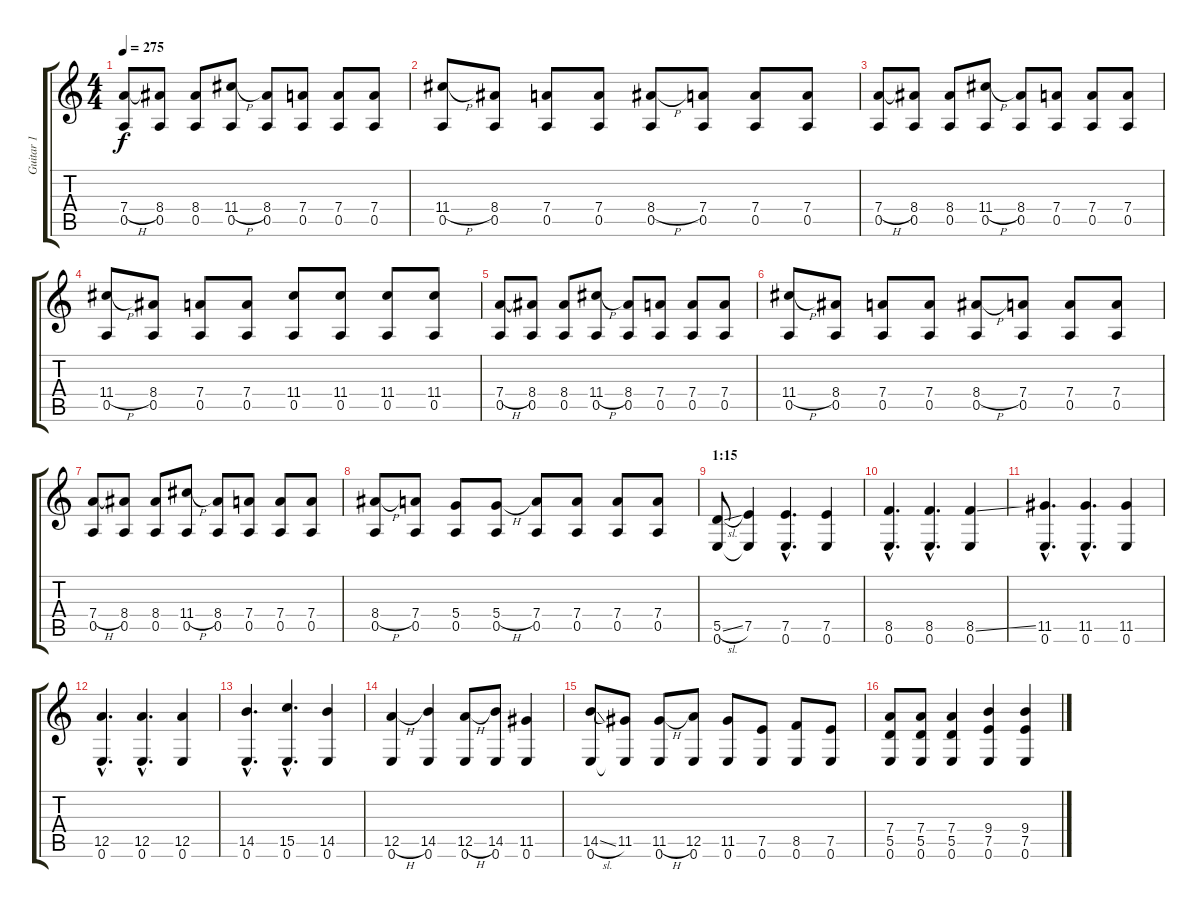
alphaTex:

\track ("Guitar 1" "Guitar 1") {instrument distortionguitar}
\staff {score tabs}
\tuning (E4 B3 G3 D3 A2 E2) {hide}
\ts (4 4)
\tempo 275
\clef g2
\ks c
(7.4{h} 0.5).8{dy f} (8.4 0.5).8 (8.4 0.5).8 (11.4{h} 0.5).8 (8.4 0.5).8 (7.4 0.5).8 (7.4 0.5).8 (7.4 0.5).8 |
(11.4{h} 0.5).8 (8.4 0.5).8 (7.4 0.5).8 (7.4 0.5).8 (8.4{h} 0.5).8 (7.4 0.5).8 (7.4 0.5).8 (7.4 0.5).8 |
(7.4{h} 0.5).8 (8.4 0.5).8 (8.4 0.5).8 (11.4{h} 0.5).8 (8.4 0.5).8 (7.4 0.5).8 (7.4 0.5).8 (7.4 0.5).8 |
(11.4{h} 0.5).8 (8.4 0.5).8 (7.4 0.5).8 (7.4 0.5).8 (11.4 0.5).8 (11.4 0.5).8 (11.4 0.5).8 (11.4 0.5).8 |
(7.4{h} 0.5).8 (8.4 0.5).8 (8.4 0.5).8 (11.4{h} 0.5).8 (8.4 0.5).8 (7.4 0.5).8 (7.4 0.5).8 (7.4 0.5).8 |
(11.4{h} 0.5).8 (8.4 0.5).8 (7.4 0.5).8 (7.4 0.5).8 (8.4{h} 0.5).8 (7.4 0.5).8 (7.4 0.5).8 (7.4 0.5).8 |
(7.4{h} 0.5).8 (8.4 0.5).8 (8.4 0.5).8 (11.4{h} 0.5).8 (8.4 0.5).8 (7.4 0.5).8 (7.4 0.5).8 (7.4 0.5).8 |
(8.4{h} 0.5).8 (7.4 0.5).8 (5.4 0.5).8 (5.4{h} 0.5).8 (7.4 0.5).8 (7.4 0.5).8 (7.4 0.5).8 (7.4 0.5).8 |
\section ("" "1:15")
(5.5{sl} 0.6).8 (7.5 0.6{t}).4 (7.5{hac} 0.6{hac}).4{d} (7.5 0.6).4 |
(8.5{hac} 0.6{hac}).4{d} (8.5{hac} 0.6{hac}).4{d} (8.5{ss} 0.6).4 |
(11.5{hac} 0.6{hac}).4{d} (11.5{hac} 0.6{hac}).4{d} (11.5 0.6).4 |
(12.5{hac} 0.6{hac}).4{d} (12.5{hac} 0.6{hac}).4{d} (12.5 0.6).4 |
(14.5{hac} 0.6{hac}).4{d} (15.5{hac} 0.6{hac}).4{d} (14.5 0.6).4 |
(12.5{h} 0.6).4 (14.5 0.6).4 (12.5{h} 0.6).8 (14.5 0.6).8 (11.5 0.6).4 |
(14.5{sl} 0.6).8 (11.5 0.6{t}).8 (11.5{h} 0.6).8 (12.5 0.6).8 (11.5 0.6).8 (7.5 0.6).8 (8.5 0.6).8 (7.5 0.6).8 |
(7.4 5.5 0.6).8 (7.4 5.5 0.6).8 (7.4 5.5 0.6).4 (9.4 7.5 0.6).4 (9.4 7.5 0.6).4
